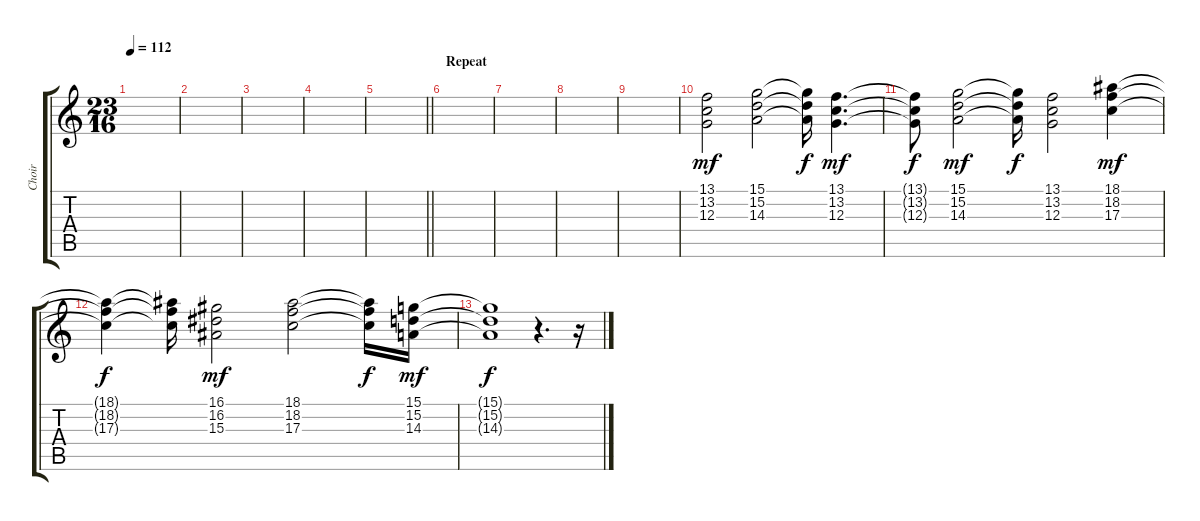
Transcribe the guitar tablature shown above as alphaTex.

\track ("Choir" "Choir") {instrument choiraahs}
\staff {score tabs}
\tuning (E4 B3 G3 D3 A2 E2) {hide}
\ts (23 16)
\tempo 112
\clef g2
\ks c
|
|
|
|
\barLineRight lightlight
|
\section ("" "Repeat")
|
|
|
|
(13.1 13.2 12.3).2{dy mf} (15.1 15.2 14.3).2 (15.1{t} 15.2{t} 14.3{t}).16{dy f} (13.1 13.2 12.3).4{d dy mf} |
(13.1{t} 13.2{t} 12.3{t}).8{dy f} (15.1 15.2 14.3).2{dy mf} (15.1{t} 15.2{t} 14.3{t}).16{dy f} (13.1 13.2 12.3).2 (18.1 18.2 17.3).4{dy mf} |
(18.1{t} 18.2{t} 17.3{t}).4{dy f} (18.1{t} 18.2{t} 17.3{t}).16 (16.1 16.2 15.3).2{dy mf} (18.1 18.2 17.3).2 (18.1{t} 18.2{t} 17.3{t}).16{dy f} (15.1 15.2 14.3).16{dy mf} |
(15.1{t} 15.2{t} 14.3{t}).1{dy f} r.4{d} r.16
